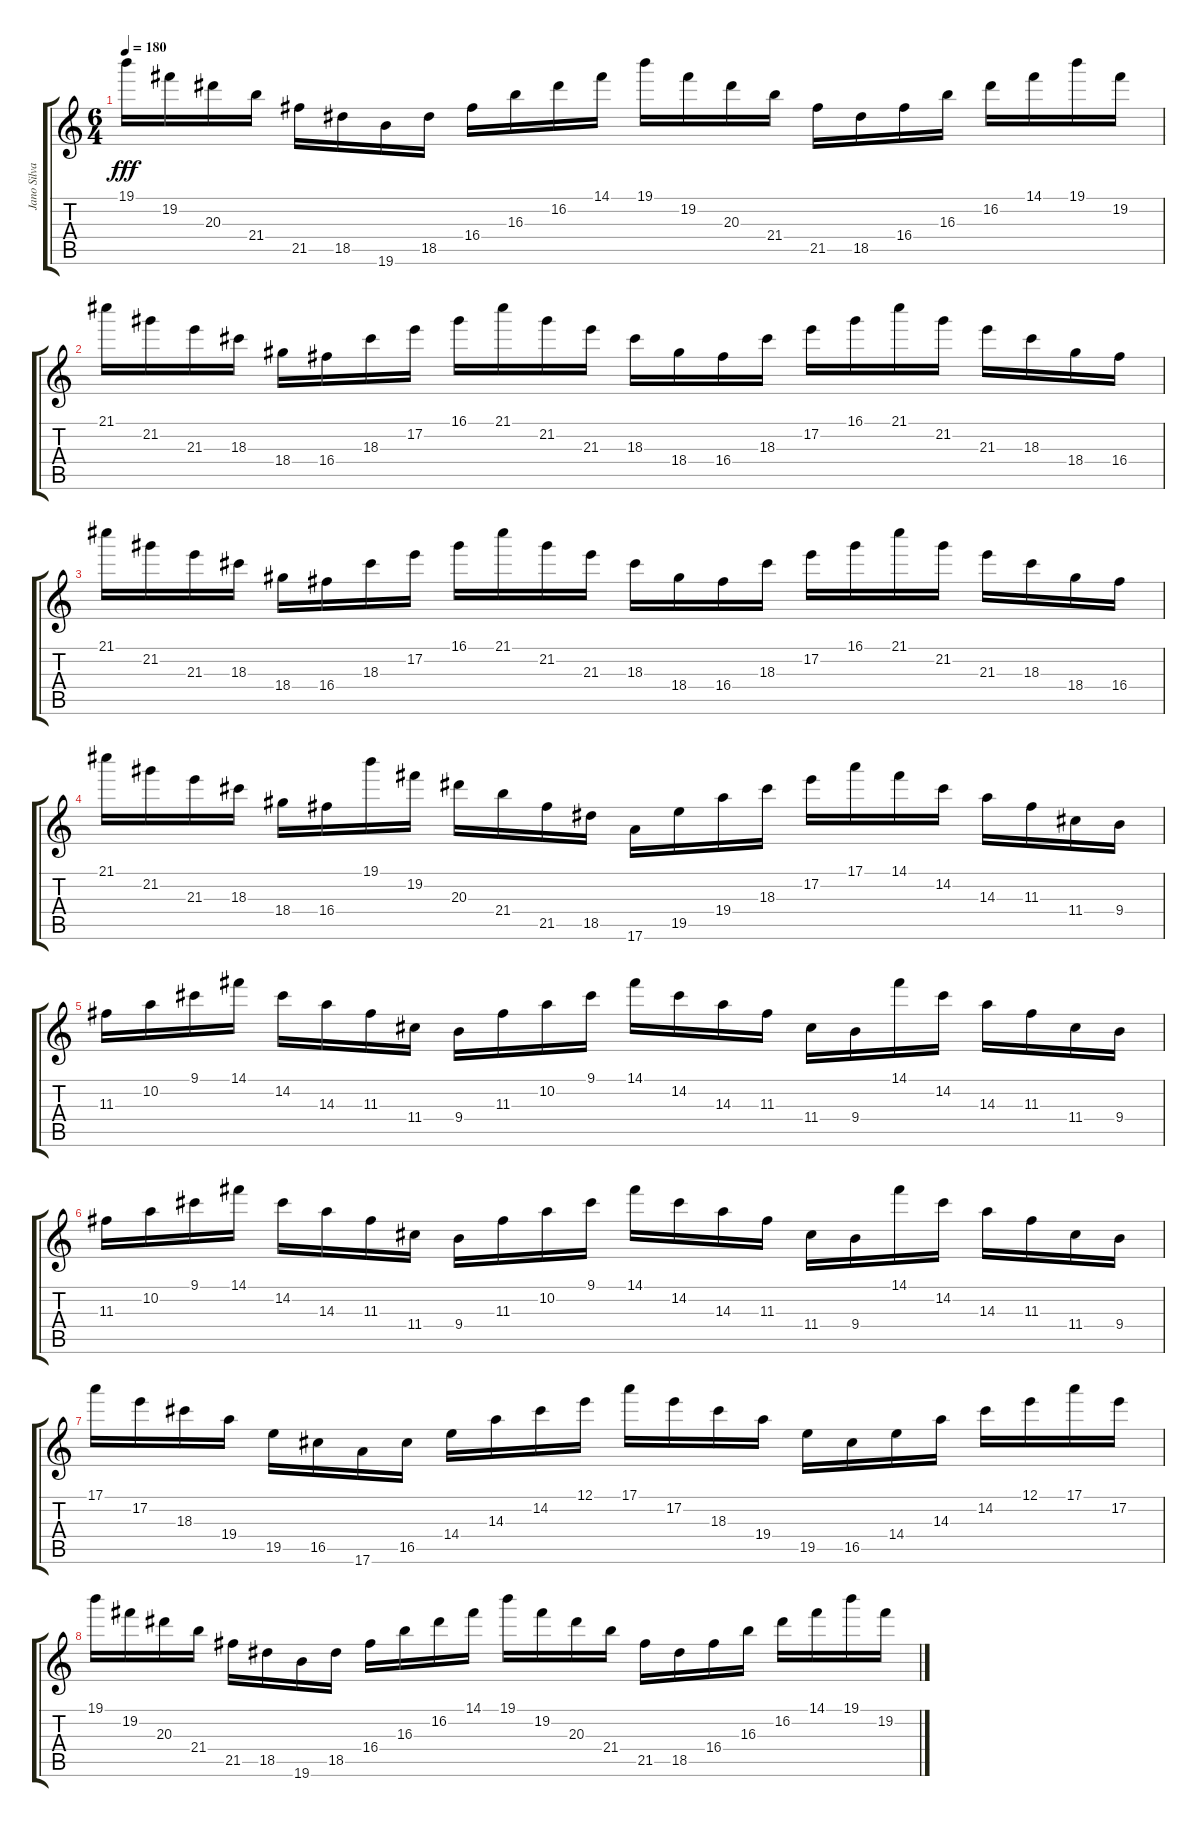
\track ("Jano Silva" "Jano Silva") {instrument distortionguitar}
\staff {score tabs}
\tuning (E4 B3 G3 D3 A2 E2) {hide}
\ts (6 4)
\tempo 180
\clef g2
\ks c
19.1.16{dy fff} 19.2.16 20.3.16 21.4.16 21.5.16 18.5.16 19.6.16 18.5.16 16.4.16 16.3.16 16.2.16 14.1.16 19.1.16 19.2.16 20.3.16 21.4.16 21.5.16 18.5.16 16.4.16 16.3.16 16.2.16 14.1.16 19.1.16 19.2.16 |
21.1.16 21.2.16 21.3.16 18.3.16 18.4.16 16.4.16 18.3.16 17.2.16 16.1.16 21.1.16 21.2.16 21.3.16 18.3.16 18.4.16 16.4.16 18.3.16 17.2.16 16.1.16 21.1.16 21.2.16 21.3.16 18.3.16 18.4.16 16.4.16 |
21.1.16 21.2.16 21.3.16 18.3.16 18.4.16 16.4.16 18.3.16 17.2.16 16.1.16 21.1.16 21.2.16 21.3.16 18.3.16 18.4.16 16.4.16 18.3.16 17.2.16 16.1.16 21.1.16 21.2.16 21.3.16 18.3.16 18.4.16 16.4.16 |
21.1.16 21.2.16 21.3.16 18.3.16 18.4.16 16.4.16 19.1.16 19.2.16 20.3.16 21.4.16 21.5.16 18.5.16 17.6.16 19.5.16 19.4.16 18.3.16 17.2.16 17.1.16 14.1.16 14.2.16 14.3.16 11.3.16 11.4.16 9.4.16 |
11.3.16 10.2.16 9.1.16 14.1.16 14.2.16 14.3.16 11.3.16 11.4.16 9.4.16 11.3.16 10.2.16 9.1.16 14.1.16 14.2.16 14.3.16 11.3.16 11.4.16 9.4.16 14.1.16 14.2.16 14.3.16 11.3.16 11.4.16 9.4.16 |
11.3.16 10.2.16 9.1.16 14.1.16 14.2.16 14.3.16 11.3.16 11.4.16 9.4.16 11.3.16 10.2.16 9.1.16 14.1.16 14.2.16 14.3.16 11.3.16 11.4.16 9.4.16 14.1.16 14.2.16 14.3.16 11.3.16 11.4.16 9.4.16 |
17.1.16 17.2.16 18.3.16 19.4.16 19.5.16 16.5.16 17.6.16 16.5.16 14.4.16 14.3.16 14.2.16 12.1.16 17.1.16 17.2.16 18.3.16 19.4.16 19.5.16 16.5.16 14.4.16 14.3.16 14.2.16 12.1.16 17.1.16 17.2.16 |
19.1.16 19.2.16 20.3.16 21.4.16 21.5.16 18.5.16 19.6.16 18.5.16 16.4.16 16.3.16 16.2.16 14.1.16 19.1.16 19.2.16 20.3.16 21.4.16 21.5.16 18.5.16 16.4.16 16.3.16 16.2.16 14.1.16 19.1.16 19.2.16
